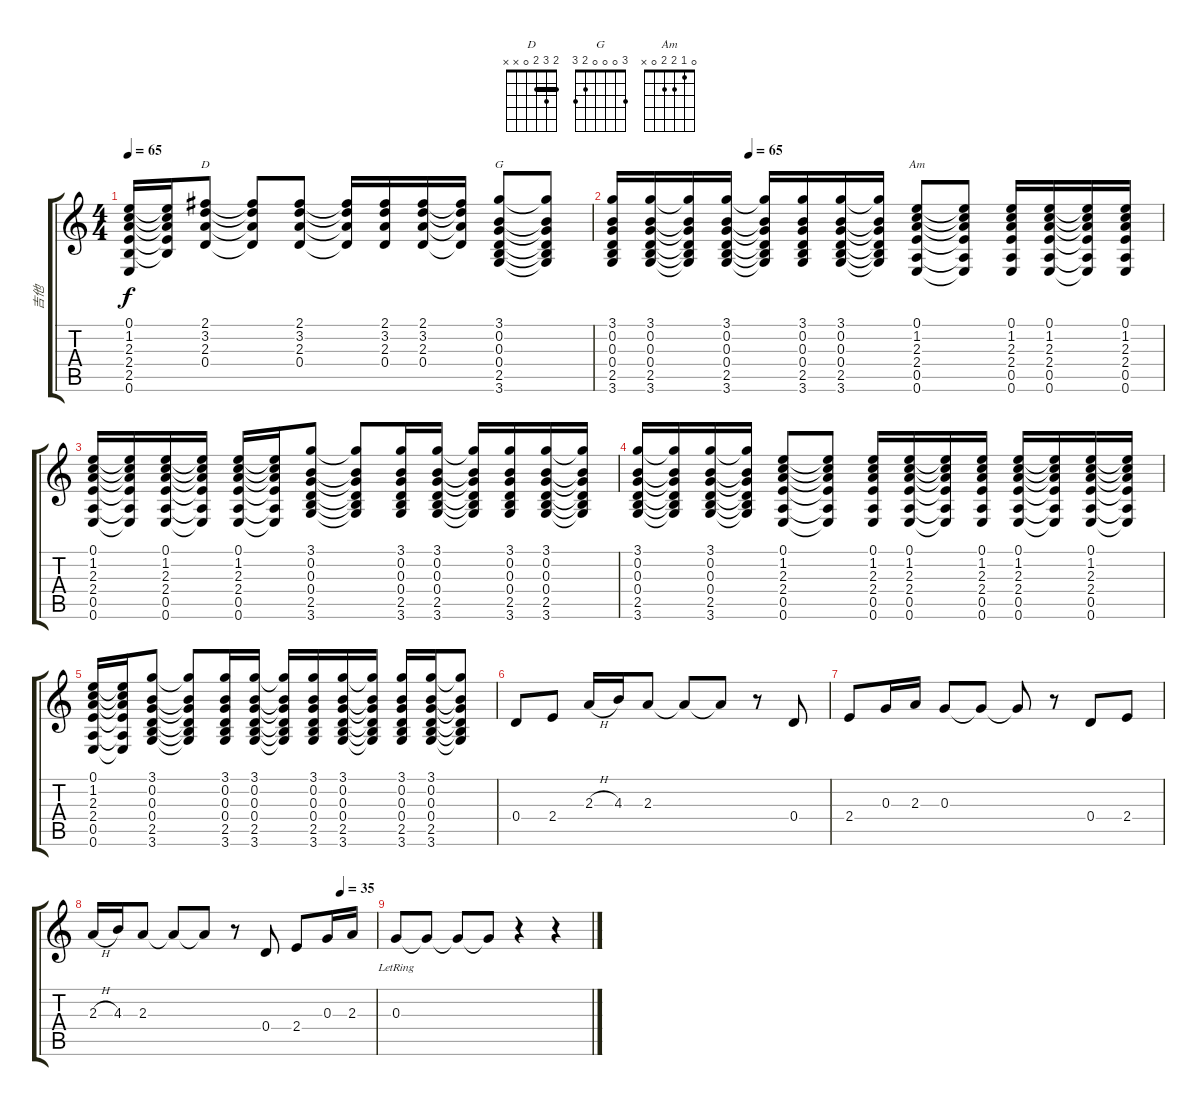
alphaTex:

\track ("吉他" "吉他") {instrument acousticguitarsteel}
\staff {score tabs}
\tuning (E4 B3 G3 D3 A2 E2) {hide}
\chord ("D" 2 3 2 0 x x) {barre 2}
\chord ("G" 3 0 0 0 2 3)
\chord ("Am" 0 1 2 2 0 x)
\ts (4 4)
\tempo 65
\clef g2
\ks c
(0.1 1.2 2.3 2.4 2.5 0.6).16{dy f} (0.1{t} 1.2{t} 2.3{t} 2.4{t} 2.5{t}).16 (2.1 3.2 2.3 0.4).8{ch "D"} (2.1{t} 3.2{t} 2.3{t} 0.4{t}).8 (2.1 3.2 2.3 0.4).8 (2.1{t} 3.2{t} 2.3{t} 0.4{t}).16 (2.1 3.2 2.3 0.4).16 (2.1 3.2 2.3 0.4).16 (2.1{t} 3.2{t} 2.3{t} 0.4{t}).16 (3.1 0.2 0.3 0.4 2.5 3.6).8{ch "G"} (3.1{t} 0.2{t} 0.3{t} 0.4{t} 2.5{t} 3.6{t}).8 |
\tempo (65 0.25)
(3.1 0.2 0.3 0.4 2.5 3.6).16 (3.1 0.2 0.3 0.4 2.5 3.6).16 (3.1{t} 0.2{t} 0.3{t} 0.4{t} 2.5{t} 3.6{t}).16 (3.1 0.2 0.3 0.4 2.5 3.6).16 (3.1{t} 0.2{t} 0.3{t} 0.4{t} 2.5{t} 3.6{t}).16 (3.1 0.2 0.3 0.4 2.5 3.6).16 (3.1 0.2 0.3 0.4 2.5 3.6).16 (3.1{t} 0.2{t} 0.3{t} 0.4{t} 2.5{t} 3.6{t}).16 (0.1 1.2 2.3 2.4 0.5 0.6).8{ch "Am"} (0.1{t} 1.2{t} 2.3{t} 2.4{t} 0.5{t} 0.6{t}).8 (0.1 1.2 2.3 2.4 0.5 0.6).16 (0.1 1.2 2.3 2.4 0.5 0.6).16 (0.1{t} 1.2{t} 2.3{t} 2.4{t} 0.5{t} 0.6{t}).16 (0.1 1.2 2.3 2.4 0.5 0.6).16 |
(0.1 1.2 2.3 2.4 0.5 0.6).16 (0.1{t} 1.2{t} 2.3{t} 2.4{t} 0.5{t} 0.6{t}).16 (0.1 1.2 2.3 2.4 0.5 0.6).16 (0.1{t} 1.2{t} 2.3{t} 2.4{t} 0.5{t} 0.6{t}).16 (0.1 1.2 2.3 2.4 0.5 0.6).16 (0.1{t} 1.2{t} 2.3{t} 2.4{t} 0.5{t} 0.6{t}).16 (3.1 0.2 0.3 0.4 2.5 3.6).8 (3.1{t} 0.2{t} 0.3{t} 0.4{t} 2.5{t} 3.6{t}).8 (3.1 0.2 0.3 0.4 2.5 3.6).16 (3.1 0.2 0.3 0.4 2.5 3.6).16 (3.1{t} 0.2{t} 0.3{t} 0.4{t} 2.5{t} 3.6{t}).16 (3.1 0.2 0.3 0.4 2.5 3.6).16 (3.1 0.2 0.3 0.4 2.5 3.6).16 (3.1{t} 0.2{t} 0.3{t} 0.4{t} 2.5{t} 3.6{t}).16 |
(3.1 0.2 0.3 0.4 2.5 3.6).16 (3.1{t} 0.2{t} 0.3{t} 0.4{t} 2.5{t} 3.6{t}).16 (3.1 0.2 0.3 0.4 2.5 3.6).16 (3.1{t} 0.2{t} 0.3{t} 0.4{t} 2.5{t} 3.6{t}).16 (0.1 1.2 2.3 2.4 0.5 0.6).8 (0.1{t} 1.2{t} 2.3{t} 2.4{t} 0.5{t} 0.6{t}).8 (0.1 1.2 2.3 2.4 0.5 0.6).16 (0.1 1.2 2.3 2.4 0.5 0.6).16 (0.1{t} 1.2{t} 2.3{t} 2.4{t} 0.5{t} 0.6{t}).16 (0.1 1.2 2.3 2.4 0.5 0.6).16 (0.1 1.2 2.3 2.4 0.5 0.6).16 (0.1{t} 1.2{t} 2.3{t} 2.4{t} 0.5{t} 0.6{t}).16 (0.1 1.2 2.3 2.4 0.5 0.6).16 (0.1{t} 1.2{t} 2.3{t} 2.4{t} 0.5{t} 0.6{t}).16 |
(0.1 1.2 2.3 2.4 0.5 0.6).16 (0.1{t} 1.2{t} 2.3{t} 2.4{t} 0.5{t} 0.6{t}).16 (3.1 0.2 0.3 0.4 2.5 3.6).8 (3.1{t} 0.2{t} 0.3{t} 0.4{t} 2.5{t} 3.6{t}).8 (3.1 0.2 0.3 0.4 2.5 3.6).16 (3.1 0.2 0.3 0.4 2.5 3.6).16 (3.1{t} 0.2{t} 0.3{t} 0.4{t} 2.5{t} 3.6{t}).16 (3.1 0.2 0.3 0.4 2.5 3.6).16 (3.1 0.2 0.3 0.4 2.5 3.6).16 (3.1{t} 0.2{t} 0.3{t} 0.4{t} 2.5{t} 3.6{t}).16 (3.1 0.2 0.3 0.4 2.5 3.6).16 (3.1 0.2 0.3 0.4 2.5 3.6).16 (3.1{t} 0.2{t} 0.3{t} 0.4{t} 2.5{t} 3.6{t}).8 |
0.4.8{volume 16 instrument acousticguitarsteel} 2.4.8 2.3{h}.16 4.3.16 2.3.8 2.3{t}.8 2.3{t}.8 r.8 0.4.8 |
2.4.8 0.3.16 2.3.16 0.3.8 0.3{t}.8 0.3{t}.8 r.8 0.4.8 2.4.8 |
\tempo (35 0.875)
2.3{h}.16 4.3.16 2.3.8 2.3{t}.8 2.3{t}.8 r.8 0.4.8 2.4.8 0.3.16{volume 16 instrument acousticguitarsteel} 2.3.16 |
0.3{lr}.8 0.3{t}.8 0.3{t}.8 0.3{t}.8 r.4 r.4
